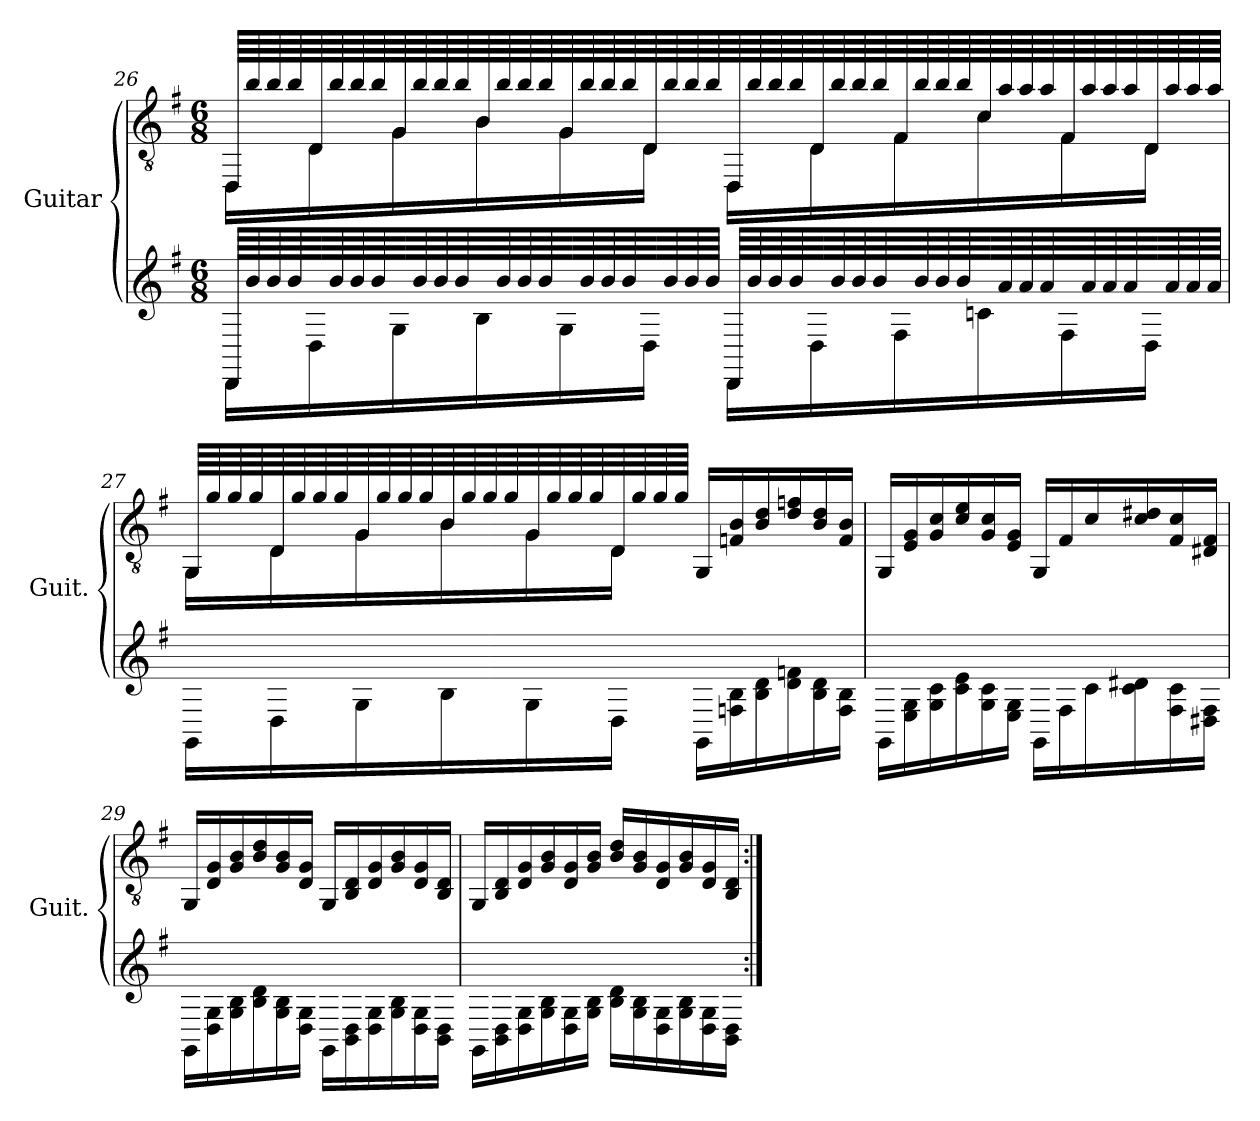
**kern	**kern
*part1	*part1
*staff2	*staff1
*I"Guitar	*
*I'Guit.	*
!!LO:LB:g=z
*	*clefGv2
*k[f#]	*k[f#]
*M6/8	*M6/8
=26	=26
*^	*^
64DDLLLL	16DDLL	64DD/LLLL	16DD\LL
64b	.	64b/	.
64b	.	64b/	.
64b	.	64b/	.
64Dyy	16D	64D/	16D\
64b	.	64b/	.
64b	.	64b/	.
64b	.	64b/	.
64Gyy	16G	64G/	16G\
64b	.	64b/	.
64b	.	64b/	.
64b	.	64b/	.
64Byy	16B	64B/	16B\
64b	.	64b/	.
64b	.	64b/	.
64b	.	64b/	.
64Gyy	16G	64G/	16G\
64b	.	64b/	.
64b	.	64b/	.
64b	.	64b/	.
64Dyy	16DJJ	64D/	16D\JJ
64b	.	64b/	.
64b	.	64b/	.
64bJJJJ	.	64b/	.
64DDLLLL	16DDLL	64DD/	16DD\LL
64b	.	64b/	.
64b	.	64b/	.
64b	.	64b/	.
64Dyy	16D	64D/	16D\
64b	.	64b/	.
64b	.	64b/	.
64b	.	64b/	.
64F#yy	16F#	64F#/	16F#\
64b	.	64b/	.
64b	.	64b/	.
64b	.	64b/	.
64cyy	16cn	64c/	16c\
64a	.	64a/	.
64a	.	64a/	.
64a	.	64a/	.
64F#yy	16F#	64F#/	16F#\
64a	.	64a/	.
64a	.	64a/	.
64a	.	64a/	.
64Dyy	16DJJ	64D/	16D\JJ
64a	.	64a/	.
64a	.	64a/	.
64aJJJJ	.	64a/JJJJ	.
!!LO:LB:g=z	!!
=27	=27	=27	=27
64GGLLLLyy	16GGLL	64GG/LLLL	16GG\LL
64g	.	64g/	.
64g	.	64g/	.
64g	.	64g/	.
64Dyy	16D	64D/	16D\
64g	.	64g/	.
64g	.	64g/	.
64g	.	64g/	.
64Gyy	16G	64G/	16G\
64g	.	64g/	.
64g	.	64g/	.
64g	.	64g/	.
64Byy	16B	64B/	16B\
64g	.	64g/	.
64g	.	64g/	.
64g	.	64g/	.
64Gyy	16G	64G/	16G\
64g	.	64g/	.
64g	.	64g/	.
64g	.	64g/	.
64Dyy	16DJJ	64D/	16D\JJ
64g	.	64g/	.
64g	.	64g/	.
64gJJJJ	.	64g/JJJJ	.
16GGLL	4.ryy	16GG/LL	4.ryy
16F\ 16B\	.	16Fn/ 16B/	.
16B\ 16d\	.	16B/ 16d/	.
16d\ 16f\	.	16d/ 16fn/	.
16B\ 16d\	.	16B/ 16d/	.
16F\ 16B\JJ	.	16F/ 16B/JJ	.
*v	*v	*	*
*	*v	*v
=28	=28
16GGLL	16GG/LL
16E\ 16G\	16E/ 16G/
16G\ 16c\	16G/ 16c/
16c\ 16e\	16c/ 16e/
16G\ 16c\	16G/ 16c/
16E\ 16G\JJ	16E/ 16G/JJ
16GGLL	16GG/LL
16F#	16F#/
16c	16c/
16c\ 16d#\	16c/ 16d#X/
16F#\ 16c\	16F#/ 16c/
16D#\ 16F#\JJ	16D#X/ 16F#/JJ
!!LO:PB:g=z
=29	=29
16GGLL	16GG/LL
16D\ 16G\	16D/ 16G/
16G\ 16B\	16G/ 16B/
16B\ 16d\	16B/ 16d/
16G\ 16B\	16G/ 16B/
16D\ 16G\JJ	16D/ 16G/JJ
16GGLL	16GG/LL
16BB\ 16D\	16BB/ 16D/
16D\ 16G\	16D/ 16G/
16G\ 16B\	16G/ 16B/
16D\ 16G\	16D/ 16G/
16BB\ 16D\JJ	16BB/ 16D/JJ
=30	=30
16GGLL	16GG/LL
16BB\ 16D\	16BB/ 16D/
16D\ 16G\	16D/ 16G/
16G\ 16B\	16G/ 16B/
16D\ 16G\	16D/ 16G/
16G\ 16B\JJ	16G/ 16B/JJ
16B\ 16d\LL	16B/ 16d/LL
16G\ 16B\	16G/ 16B/
16D\ 16G\	16D/ 16G/
16G\ 16B\	16G/ 16B/
16D\ 16G\	16D/ 16G/
16BB\ 16D\JJ	16BB/ 16D/JJ
=:|!	=:|!
*-	*-
